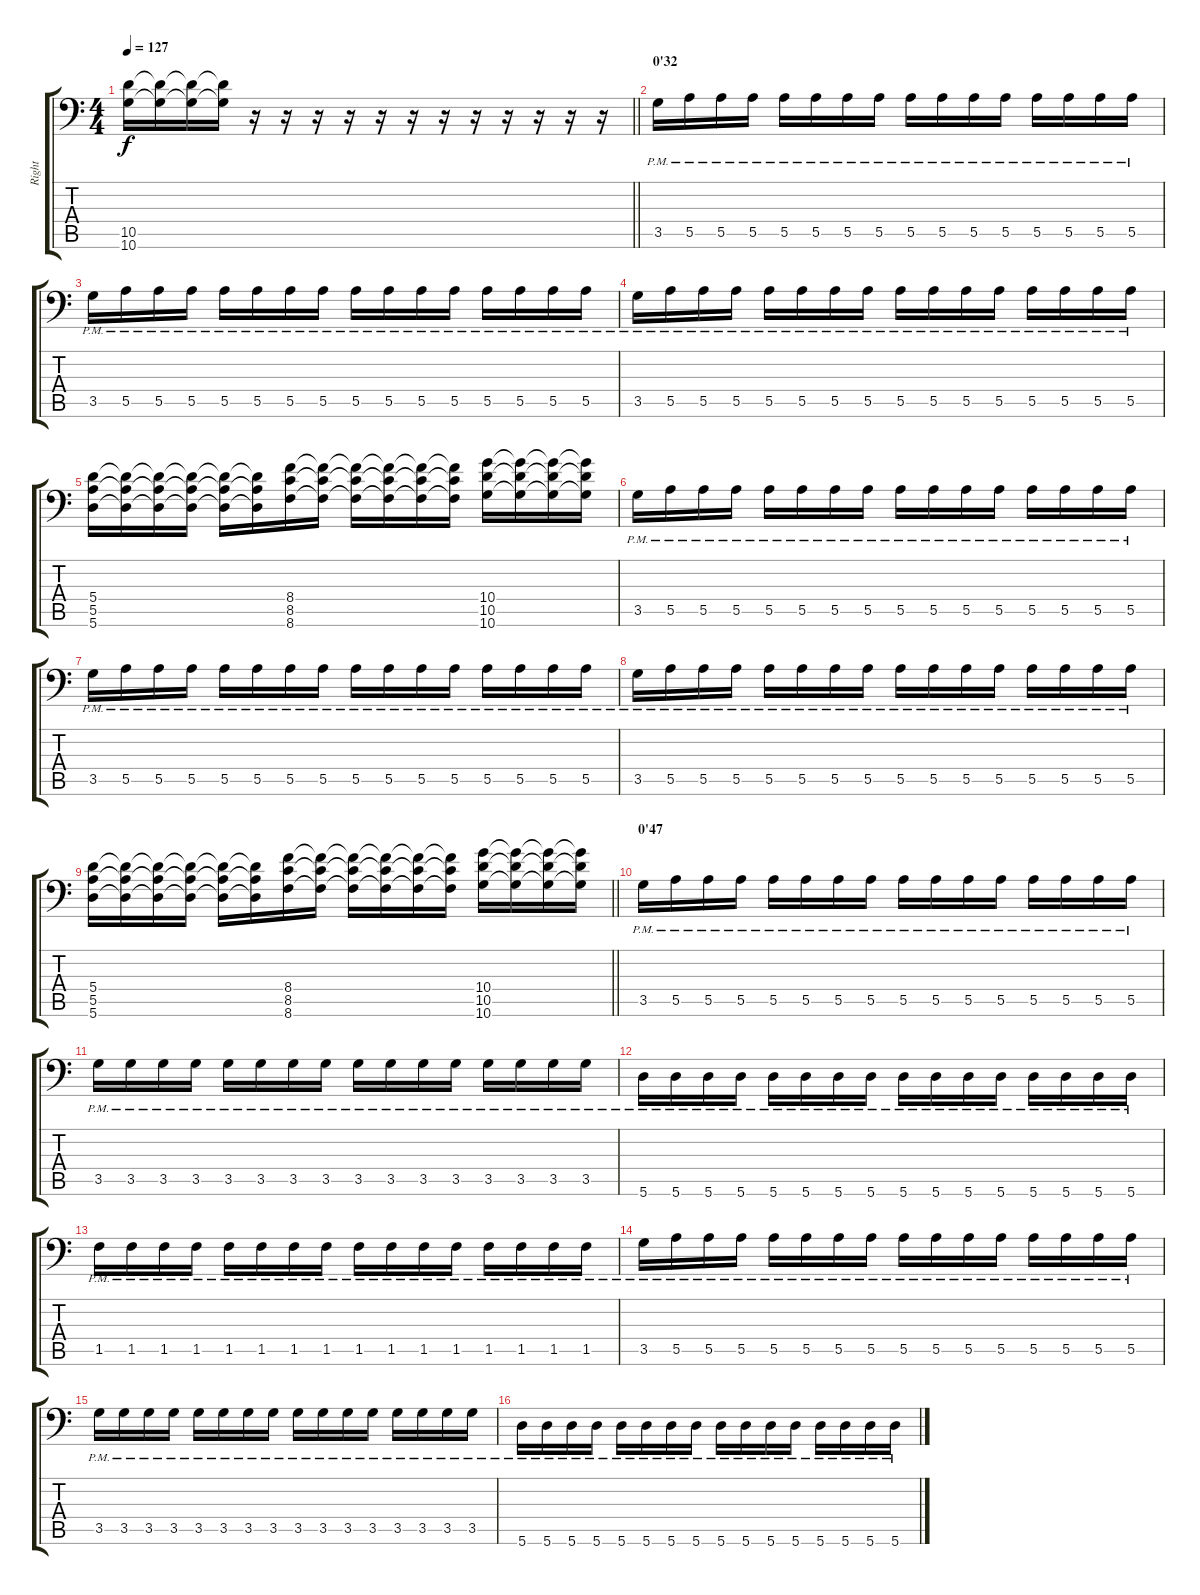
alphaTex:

\track ("Right" "Right") {instrument distortionguitar}
\staff {score tabs}
\tuning (B3 Gb3 D3 A2 E2 A1) {hide}
\ts (4 4)
\tempo 127
\clef f4
\barLineRight lightlight
\ks c
(10.5 10.6).16{dy f} (10.5{t} 10.6{t}).16 (10.5{t} 10.6{t}).16 (10.5{t} 10.6{t}).16 r.16 r.16 r.16 r.16 r.16 r.16 r.16 r.16 r.16 r.16 r.16 r.16 |
\section ("" "0'32")
3.5{pm}.16{volume 12} 5.5{pm}.16 5.5{pm}.16 5.5{pm}.16 5.5{pm}.16 5.5{pm}.16 5.5{pm}.16 5.5{pm}.16 5.5{pm}.16 5.5{pm}.16 5.5{pm}.16 5.5{pm}.16 5.5{pm}.16 5.5{pm}.16 5.5{pm}.16 5.5{pm}.16 |
3.5{pm}.16 5.5{pm}.16 5.5{pm}.16 5.5{pm}.16 5.5{pm}.16 5.5{pm}.16 5.5{pm}.16 5.5{pm}.16 5.5{pm}.16 5.5{pm}.16 5.5{pm}.16 5.5{pm}.16 5.5{pm}.16 5.5{pm}.16 5.5{pm}.16 5.5{pm}.16 |
3.5{pm}.16 5.5{pm}.16 5.5{pm}.16 5.5{pm}.16 5.5{pm}.16 5.5{pm}.16 5.5{pm}.16 5.5{pm}.16 5.5{pm}.16 5.5{pm}.16 5.5{pm}.16 5.5{pm}.16 5.5{pm}.16 5.5{pm}.16 5.5{pm}.16 5.5{pm}.16 |
(5.4 5.5 5.6).16 (5.4{t} 5.5{t} 5.6{t}).16 (5.4{t} 5.5{t} 5.6{t}).16 (5.4{t} 5.5{t} 5.6{t}).16 (5.4{t} 5.5{t} 5.6{t}).16 (5.4{t} 5.5{t} 5.6{t}).16 (8.4 8.5 8.6).16 (8.4{t} 8.5{t} 8.6{t}).16 (8.4{t} 8.5{t} 8.6{t}).16 (8.4{t} 8.5{t} 8.6{t}).16 (8.4{t} 8.5{t} 8.6{t}).16 (8.4{t} 8.5{t} 8.6{t}).16 (10.4 10.5 10.6).16 (10.4{t} 10.5{t} 10.6{t}).16 (10.4{t} 10.5{t} 10.6{t}).16 (10.4{t} 10.5{t} 10.6{t}).16 |
3.5{pm}.16 5.5{pm}.16 5.5{pm}.16 5.5{pm}.16 5.5{pm}.16 5.5{pm}.16 5.5{pm}.16 5.5{pm}.16 5.5{pm}.16 5.5{pm}.16 5.5{pm}.16 5.5{pm}.16 5.5{pm}.16 5.5{pm}.16 5.5{pm}.16 5.5{pm}.16 |
3.5{pm}.16 5.5{pm}.16 5.5{pm}.16 5.5{pm}.16 5.5{pm}.16 5.5{pm}.16 5.5{pm}.16 5.5{pm}.16 5.5{pm}.16 5.5{pm}.16 5.5{pm}.16 5.5{pm}.16 5.5{pm}.16 5.5{pm}.16 5.5{pm}.16 5.5{pm}.16 |
3.5{pm}.16 5.5{pm}.16 5.5{pm}.16 5.5{pm}.16 5.5{pm}.16 5.5{pm}.16 5.5{pm}.16 5.5{pm}.16 5.5{pm}.16 5.5{pm}.16 5.5{pm}.16 5.5{pm}.16 5.5{pm}.16 5.5{pm}.16 5.5{pm}.16 5.5{pm}.16 |
\barLineRight lightlight
(5.4 5.5 5.6).16 (5.4{t} 5.5{t} 5.6{t}).16 (5.4{t} 5.5{t} 5.6{t}).16 (5.4{t} 5.5{t} 5.6{t}).16 (5.4{t} 5.5{t} 5.6{t}).16 (5.4{t} 5.5{t} 5.6{t}).16 (8.4 8.5 8.6).16 (8.4{t} 8.5{t} 8.6{t}).16 (8.4{t} 8.5{t} 8.6{t}).16 (8.4{t} 8.5{t} 8.6{t}).16 (8.4{t} 8.5{t} 8.6{t}).16 (8.4{t} 8.5{t} 8.6{t}).16 (10.4 10.5 10.6).16 (10.4{t} 10.5{t} 10.6{t}).16 (10.4{t} 10.5{t} 10.6{t}).16 (10.4{t} 10.5{t} 10.6{t}).16 |
\section ("" "0'47")
3.5{pm}.16 5.5{pm}.16 5.5{pm}.16 5.5{pm}.16 5.5{pm}.16 5.5{pm}.16 5.5{pm}.16 5.5{pm}.16 5.5{pm}.16 5.5{pm}.16 5.5{pm}.16 5.5{pm}.16 5.5{pm}.16 5.5{pm}.16 5.5{pm}.16 5.5{pm}.16 |
3.5{pm}.16 3.5{pm}.16 3.5{pm}.16 3.5{pm}.16 3.5{pm}.16 3.5{pm}.16 3.5{pm}.16 3.5{pm}.16 3.5{pm}.16 3.5{pm}.16 3.5{pm}.16 3.5{pm}.16 3.5{pm}.16 3.5{pm}.16 3.5{pm}.16 3.5{pm}.16 |
5.6{pm}.16 5.6{pm}.16 5.6{pm}.16 5.6{pm}.16 5.6{pm}.16 5.6{pm}.16 5.6{pm}.16 5.6{pm}.16 5.6{pm}.16 5.6{pm}.16 5.6{pm}.16 5.6{pm}.16 5.6{pm}.16 5.6{pm}.16 5.6{pm}.16 5.6{pm}.16 |
1.5{pm}.16 1.5{pm}.16 1.5{pm}.16 1.5{pm}.16 1.5{pm}.16 1.5{pm}.16 1.5{pm}.16 1.5{pm}.16 1.5{pm}.16 1.5{pm}.16 1.5{pm}.16 1.5{pm}.16 1.5{pm}.16 1.5{pm}.16 1.5{pm}.16 1.5{pm}.16 |
3.5{pm}.16 5.5{pm}.16 5.5{pm}.16 5.5{pm}.16 5.5{pm}.16 5.5{pm}.16 5.5{pm}.16 5.5{pm}.16 5.5{pm}.16 5.5{pm}.16 5.5{pm}.16 5.5{pm}.16 5.5{pm}.16 5.5{pm}.16 5.5{pm}.16 5.5{pm}.16 |
3.5{pm}.16 3.5{pm}.16 3.5{pm}.16 3.5{pm}.16 3.5{pm}.16 3.5{pm}.16 3.5{pm}.16 3.5{pm}.16 3.5{pm}.16 3.5{pm}.16 3.5{pm}.16 3.5{pm}.16 3.5{pm}.16 3.5{pm}.16 3.5{pm}.16 3.5{pm}.16 |
5.6{pm}.16 5.6{pm}.16 5.6{pm}.16 5.6{pm}.16 5.6{pm}.16 5.6{pm}.16 5.6{pm}.16 5.6{pm}.16 5.6{pm}.16 5.6{pm}.16 5.6{pm}.16 5.6{pm}.16 5.6{pm}.16 5.6{pm}.16 5.6{pm}.16 5.6{pm}.16
